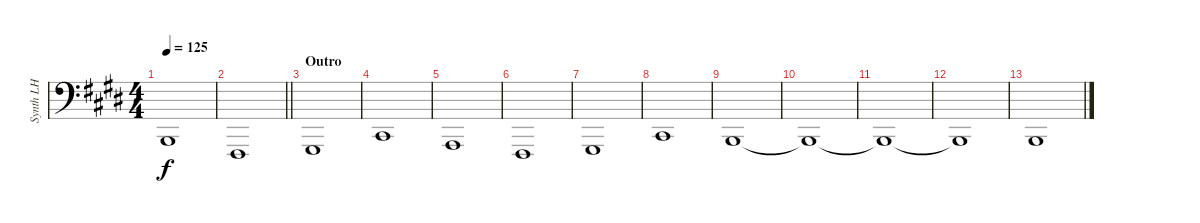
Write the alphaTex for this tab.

\track ("Synth LH" "Synth LH") {instrument stringensemble1}
\staff {score}
\tuning (G2 D2 A1 E1) {hide}
\ts (4 4)
\tempo 125
\clef f4
\ks c#minor
2.3.1{dy f} |
\barLineRight lightlight
2.4.1 |
\section ("" "Outro")
4.4.1 |
4.3.1 |
0.3.1 |
2.4.1 |
4.4.1 |
4.3.1 |
2.3.1 |
2.3{t}.1 |
2.3{t}.1 |
2.3{t}.1 |
2.3.1
